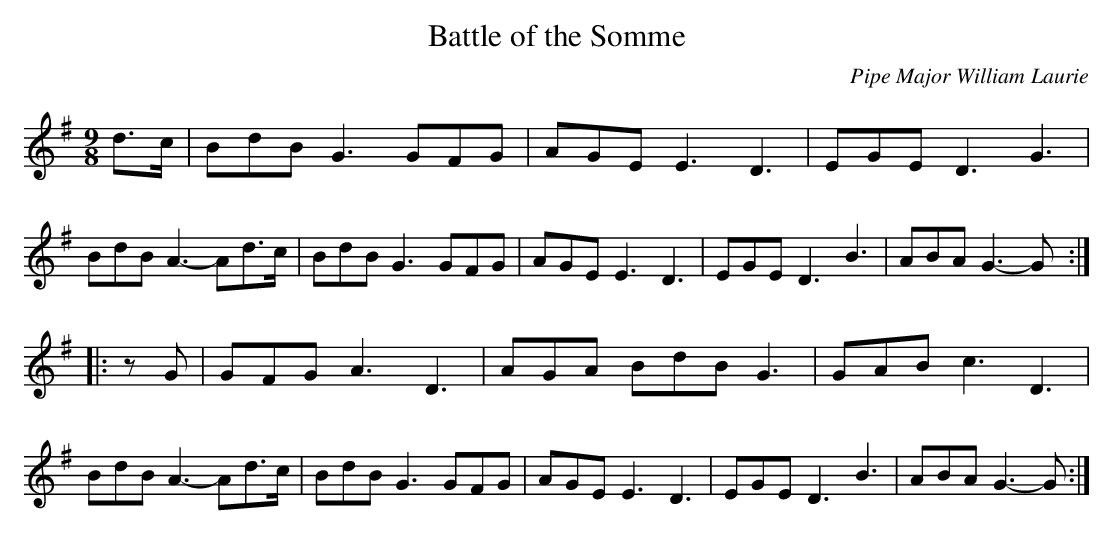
X:1
T: Battle of the Somme
C: Pipe Major William Laurie
M: 9/8
L: 1/8
K: G
d>c |\
BdB G3 GFG | AGE E3  D3 | EGE D3 G3 | BdB A3- Ad>c |\
BdB G3 GFG | AGE E3  D3 | EGE D3 B3 | ABA G3- G   :|
|: zG |\
GFG A3 D3  | AGA BdB G3 | GAB c3 D3 | BdB A3- Ad>c |\
BdB G3 GFG | AGE E3  D3 | EGE D3 B3 | ABA G3- G   :|
